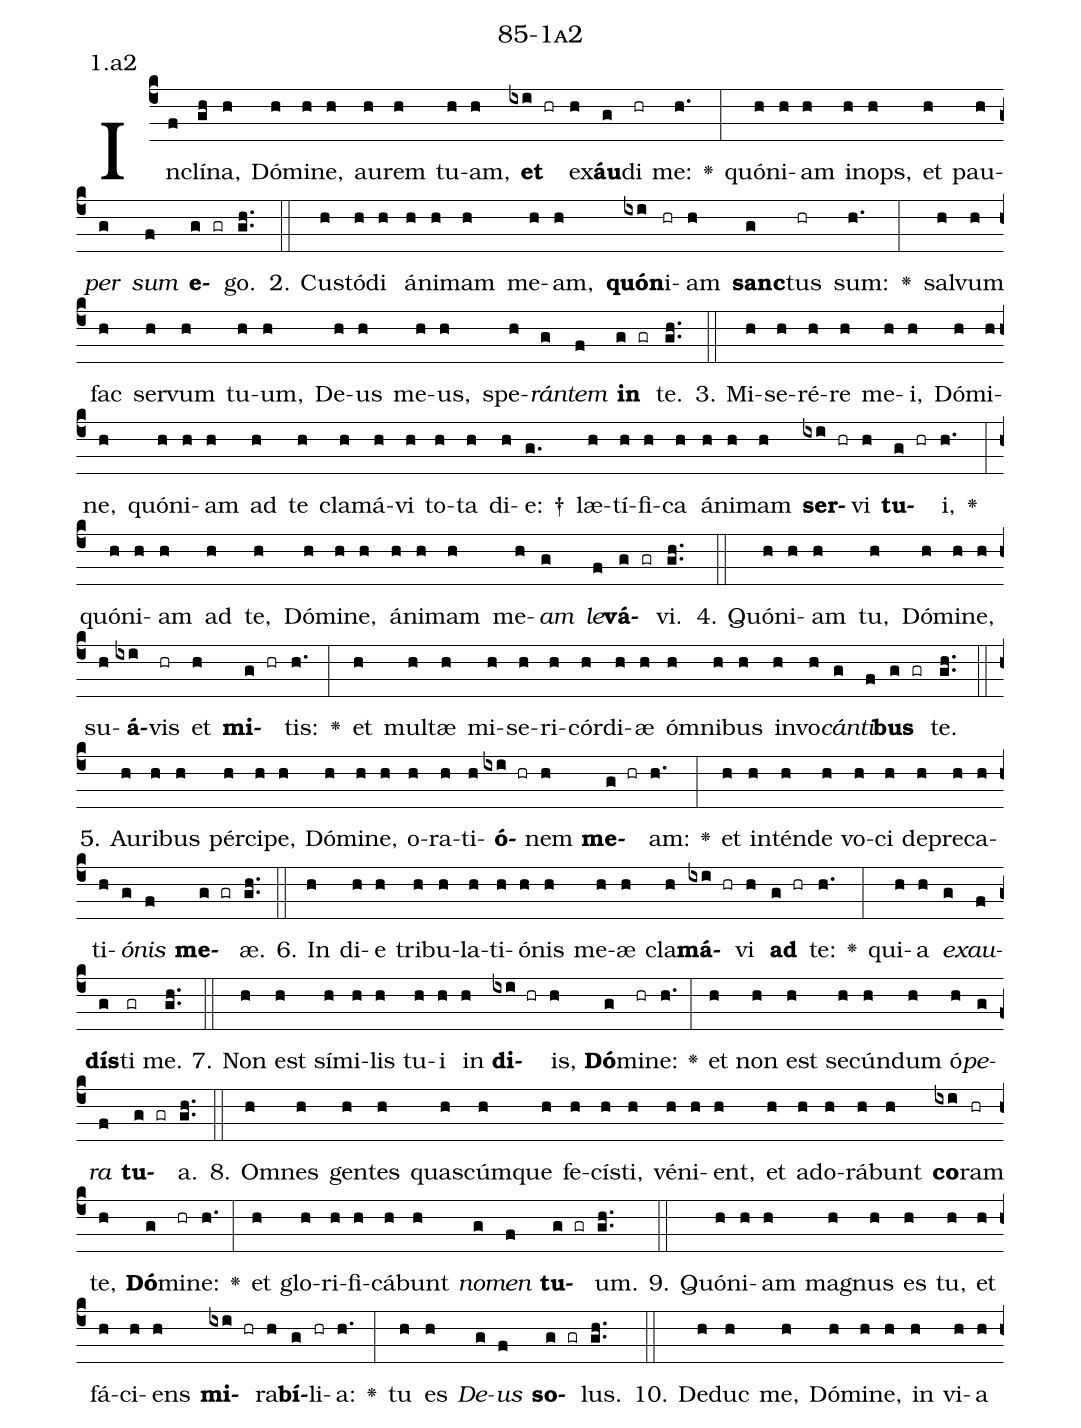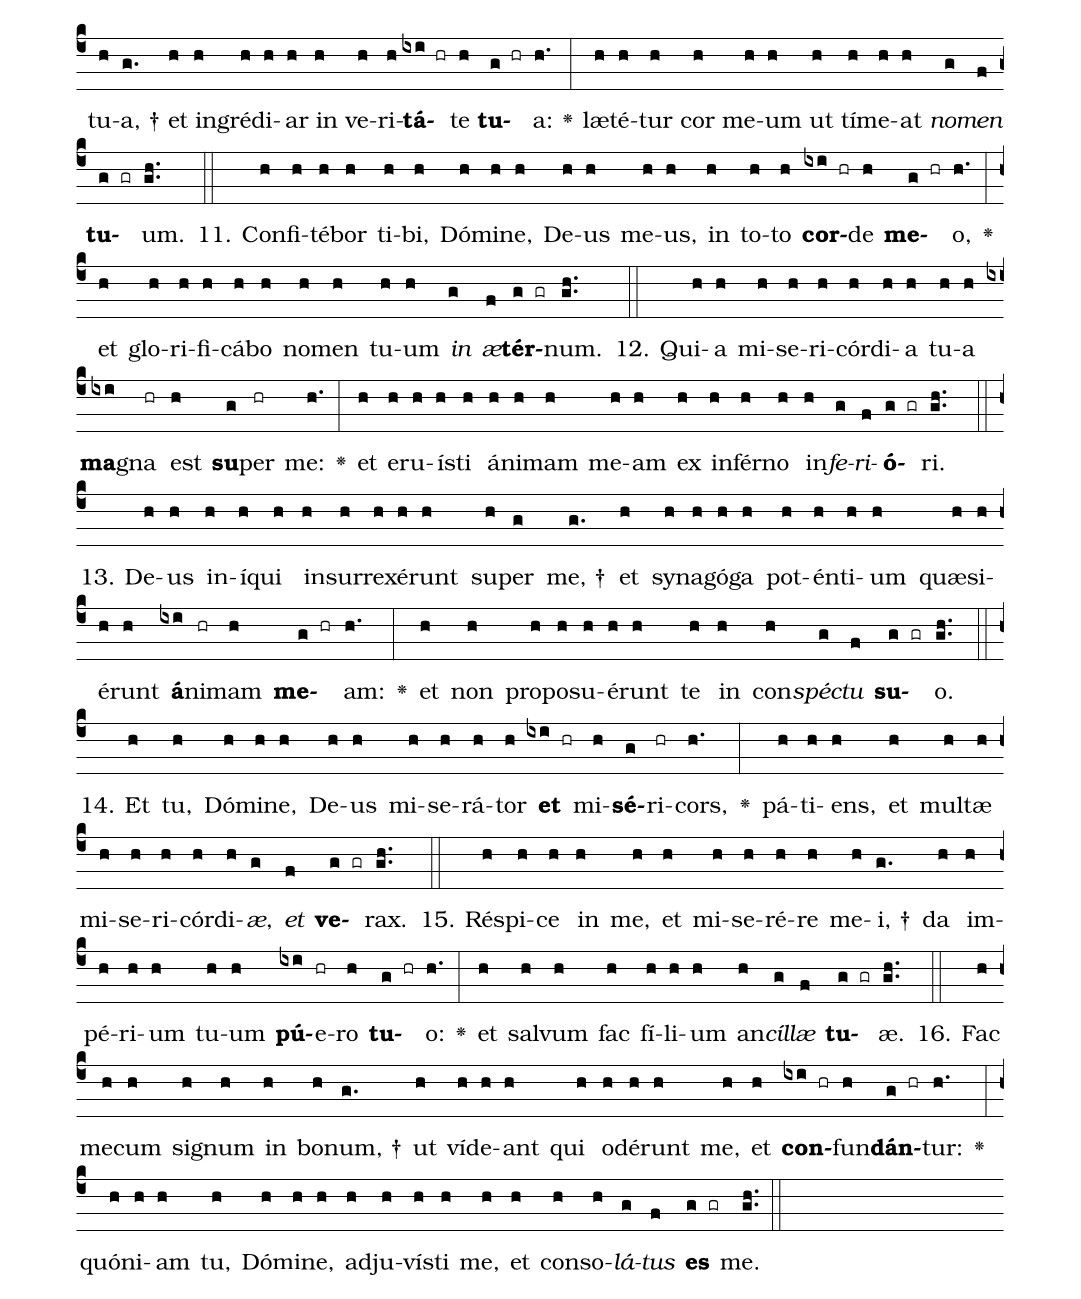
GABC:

name: 85-1a2;
annotation: 1.a2;
%%
(c4)In(f)clí(gh)na,(h) Dó(h)mi(h)ne,(h) au(h)rem(h) tu(h)am,(h) <b>et</b>(ixi hr) ex(h)<b>áu</b>(g)di(hr) me:(h.) <v>\greheightstar</v>(:) quón(h)i(h)am(h) in(h)ops,(h) et(h) pau(h)<i>per</i>(g) <i>sum</i>(f) <b>e</b>(g gr)go.(gh..) (::)
2. Cus(h)tó(h)di(h) á(h)ni(h)mam(h) me(h)am,(h) <b>quón</b>(ixi)i(hr)am(h) <b>sanc</b>(g)tus(hr) sum:(h.) <v>\greheightstar</v>(:) sal(h)vum(h) fac(h) ser(h)vum(h) tu(h)um,(h) De(h)us(h) me(h)us,(h) spe(h)<i>rán</i>(g)<i>tem</i>(f) <b>in</b>(g gr) te.(gh..) (::)
3. Mi(h)se(h)ré(h)re(h) me(h)i,(h) Dó(h)mi(h)ne,(h) quón(h)i(h)am(h) ad(h) te(h) cla(h)má(h)vi(h) to(h)ta(h) di(h)e: †(g.) læ(h)tí(h)fi(h)ca(h) á(h)ni(h)mam(h) <b>ser</b>(ixi hr)vi(h) <b>tu</b>(g hr)i,(h.) <v>\greheightstar</v>(:) quón(h)i(h)am(h) ad(h) te,(h) Dó(h)mi(h)ne,(h) á(h)ni(h)mam(h) me(h)<i>am</i>(g) <i>le</i>(f)<b>vá</b>(g gr)vi.(gh..) (::)
4. Quón(h)i(h)am(h) tu,(h) Dó(h)mi(h)ne,(h) su(h)<b>á</b>(ixi)vis(hr) et(h) <b>mi</b>(g hr)tis:(h.) <v>\greheightstar</v>(:) et(h) mul(h)tæ(h) mi(h)se(h)ri(h)cór(h)di(h)æ(h) óm(h)ni(h)bus(h) in(h)vo(h)<i>cán</i>(g)<i>ti</i>(f)<b>bus</b>(g gr) te.(gh..) (::)
5. Au(h)ri(h)bus(h) pér(h)ci(h)pe,(h) Dó(h)mi(h)ne,(h) o(h)ra(h)ti(h)<b>ó</b>(ixi hr)nem(h) <b>me</b>(g hr)am:(h.) <v>\greheightstar</v>(:) et(h) in(h)tén(h)de(h) vo(h)ci(h) de(h)pre(h)ca(h)ti(h)<i>ó</i>(g)<i>nis</i>(f) <b>me</b>(g gr)æ.(gh..) (::)
6. In(h) di(h)e(h) tri(h)bu(h)la(h)ti(h)ó(h)nis(h) me(h)æ(h) cla(h)<b>má</b>(ixi hr)vi(h) <b>ad</b>(g hr) te:(h.) <v>\greheightstar</v>(:) qui(h)a(h) <i>ex</i>(g)<i>au</i>(f)<b>dís</b>(g)ti(gr) me.(gh..) (::)
7. Non(h) est(h) sí(h)mi(h)lis(h) tu(h)i(h) in(h) <b>di</b>(ixi hr)is,(h) <b>Dó</b>(g)mi(hr)ne:(h.) <v>\greheightstar</v>(:) et(h) non(h) est(h) se(h)cún(h)dum(h) ó(h)<i>pe</i>(g)<i>ra</i>(f) <b>tu</b>(g gr)a.(gh..) (::)
8. Om(h)nes(h) gen(h)tes(h) quas(h)cúm(h)que(h) fe(h)cís(h)ti,(h) vé(h)ni(h)ent,(h) et(h) ad(h)o(h)rá(h)bunt(h) <b>co</b>(ixi)ram(hr) te,(h) <b>Dó</b>(g)mi(hr)ne:(h.) <v>\greheightstar</v>(:) et(h) glo(h)ri(h)fi(h)cá(h)bunt(h) <i>no</i>(g)<i>men</i>(f) <b>tu</b>(g gr)um.(gh..) (::)
9. Quón(h)i(h)am(h) ma(h)gnus(h) es(h) tu,(h) et(h) fá(h)ci(h)ens(h) <b>mi</b>(ixi hr)ra(h)<b>bí</b>(g)li(hr)a:(h.) <v>\greheightstar</v>(:) tu(h) es(h) <i>De</i>(g)<i>us</i>(f) <b>so</b>(g gr)lus.(gh..) (::)
10. De(h)duc(h) me,(h) Dó(h)mi(h)ne,(h) in(h) vi(h)a(h) tu(h)a, †(g.) et(h) in(h)gré(h)di(h)ar(h) in(h) ve(h)ri(h)<b>tá</b>(ixi hr)te(h) <b>tu</b>(g hr)a:(h.) <v>\greheightstar</v>(:) læ(h)té(h)tur(h) cor(h) me(h)um(h) ut(h) tí(h)me(h)at(h) <i>no</i>(g)<i>men</i>(f) <b>tu</b>(g gr)um.(gh..) (::)
11. Con(h)fi(h)té(h)bor(h) ti(h)bi,(h) Dó(h)mi(h)ne,(h) De(h)us(h) me(h)us,(h) in(h) to(h)to(h) <b>cor</b>(ixi hr)de(h) <b>me</b>(g hr)o,(h.) <v>\greheightstar</v>(:) et(h) glo(h)ri(h)fi(h)cá(h)bo(h) no(h)men(h) tu(h)um(h) <i>in</i>(g) <i>æ</i>(f)<b>tér</b>(g gr)num.(gh..) (::)
12. Qui(h)a(h) mi(h)se(h)ri(h)cór(h)di(h)a(h) tu(h)a(h) <b>ma</b>(ixi)gna(hr) est(h) <b>su</b>(g)per(hr) me:(h.) <v>\greheightstar</v>(:) et(h) e(h)ru(h)ís(h)ti(h) á(h)ni(h)mam(h) me(h)am(h) ex(h) in(h)fér(h)no(h) in(h)<i>fe</i>(g)<i>ri</i>(f)<b>ó</b>(g gr)ri.(gh..) (::)
13. De(h)us(h) in(h)í(h)qui(h) in(h)sur(h)re(h)xé(h)runt(h) su(h)per(g) me, †(g.) et(h) sy(h)na(h)gó(h)ga(h) pot(h)én(h)ti(h)um(h) quæ(h)si(h)é(h)runt(h) <b>á</b>(ixi)ni(hr)mam(h) <b>me</b>(g hr)am:(h.) <v>\greheightstar</v>(:) et(h) non(h) pro(h)po(h)su(h)é(h)runt(h) te(h) in(h) con(h)<i>spéc</i>(g)<i>tu</i>(f) <b>su</b>(g gr)o.(gh..) (::)
14. Et(h) tu,(h) Dó(h)mi(h)ne,(h) De(h)us(h) mi(h)se(h)rá(h)tor(h) <b>et</b>(ixi hr) mi(h)<b>sé</b>(g)ri(hr)cors,(h.) <v>\greheightstar</v>(:) pá(h)ti(h)ens,(h) et(h) mul(h)tæ(h) mi(h)se(h)ri(h)cór(h)di(h)<i>æ</i>,(g) <i>et</i>(f) <b>ve</b>(g gr)rax.(gh..) (::)
15. Ré(h)spi(h)ce(h) in(h) me,(h) et(h) mi(h)se(h)ré(h)re(h) me(h)i, †(g.) da(h) im(h)pé(h)ri(h)um(h) tu(h)um(h) <b>pú</b>(ixi)e(hr)ro(h) <b>tu</b>(g hr)o:(h.) <v>\greheightstar</v>(:) et(h) sal(h)vum(h) fac(h) fí(h)li(h)um(h) an(h)<i>cíl</i>(g)<i>læ</i>(f) <b>tu</b>(g gr)æ.(gh..) (::)
16. Fac(h) me(h)cum(h) si(h)gnum(h) in(h) bo(h)num, †(g.) ut(h) ví(h)de(h)ant(h) qui(h) o(h)dé(h)runt(h) me,(h) et(h) <b>con</b>(ixi hr)fun(h)<b>dán</b>(g hr)tur:(h.) <v>\greheightstar</v>(:) quón(h)i(h)am(h) tu,(h) Dó(h)mi(h)ne,(h) ad(h)ju(h)vís(h)ti(h) me,(h) et(h) con(h)so(h)<i>lá</i>(g)<i>tus</i>(f) <b>es</b>(g gr) me.(gh..) (::)
